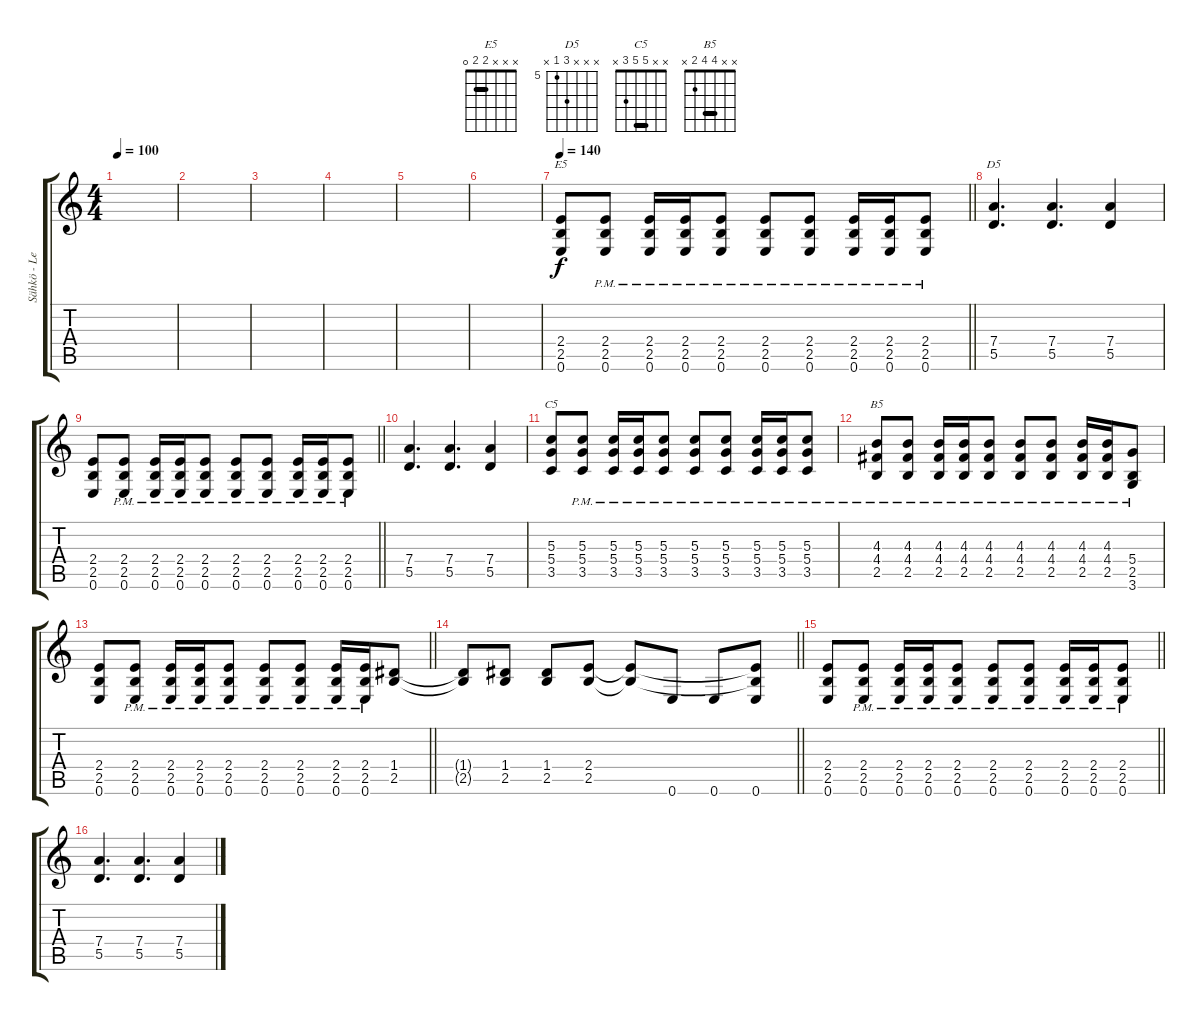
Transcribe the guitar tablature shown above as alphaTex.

\track ("Sähkö - Leadi" "Sähkö - Le") {instrument overdrivenguitar}
\staff {score tabs}
\tuning (E4 B3 G3 D3 A2 E2) {hide}
\chord ("E5" x x x 2 2 0) {barre 2}
\chord ("D5" x x x 7 5 x) {firstfret 5}
\chord ("C5" x x 5 5 3 x) {barre 5}
\chord ("B5" x x 4 4 2 x) {barre 4}
\ts (4 4)
\tempo 100
\clef g2
\ks c
|
|
|
|
|
|
\tempo 140
\barLineRight lightlight
(2.4 2.5 0.6).8{ch "E5"} (2.4{pm} 2.5{pm} 0.6{pm}).8 (2.4{pm} 2.5{pm} 0.6{pm}).16 (2.4{pm} 2.5{pm} 0.6{pm}).16 (2.4{pm} 2.5{pm} 0.6{pm}).8 (2.4{pm} 2.5{pm} 0.6{pm}).8 (2.4{pm} 2.5{pm} 0.6{pm}).8 (2.4{pm} 2.5{pm} 0.6{pm}).16 (2.4{pm} 2.5{pm} 0.6{pm}).16 (2.4{pm} 2.5{pm} 0.6{pm}).8 |
(7.4 5.5).4{d ch "D5"} (7.4 5.5).4{d} (7.4 5.5).4 |
\barLineRight lightlight
(2.4 2.5 0.6).8 (2.4{pm} 2.5{pm} 0.6{pm}).8 (2.4{pm} 2.5{pm} 0.6{pm}).16 (2.4{pm} 2.5{pm} 0.6{pm}).16 (2.4{pm} 2.5{pm} 0.6{pm}).8 (2.4{pm} 2.5{pm} 0.6{pm}).8 (2.4{pm} 2.5{pm} 0.6{pm}).8 (2.4{pm} 2.5{pm} 0.6{pm}).16 (2.4{pm} 2.5{pm} 0.6{pm}).16 (2.4{pm} 2.5{pm} 0.6{pm}).8 |
(7.4 5.5).4{d} (7.4 5.5).4{d} (7.4 5.5).4 |
(5.3 5.4 3.5).8{ch "C5"} (5.3{pm} 5.4{pm} 3.5{pm}).8 (5.3{pm} 5.4{pm} 3.5{pm}).16 (5.3{pm} 5.4{pm} 3.5{pm}).16 (5.3{pm} 5.4{pm} 3.5{pm}).8 (5.3{pm} 5.4{pm} 3.5{pm}).8 (5.3{pm} 5.4{pm} 3.5{pm}).8 (5.3{pm} 5.4{pm} 3.5{pm}).16 (5.3{pm} 5.4{pm} 3.5{pm}).16 (5.3{pm} 5.4{pm} 3.5{pm}).8 |
(4.3{pm} 4.4{pm} 2.5{pm}).8{ch "B5"} (4.3{pm} 4.4{pm} 2.5{pm}).8 (4.3{pm} 4.4{pm} 2.5{pm}).16 (4.3{pm} 4.4{pm} 2.5{pm}).16 (4.3{pm} 4.4{pm} 2.5{pm}).8 (4.3{pm} 4.4{pm} 2.5{pm}).8 (4.3{pm} 4.4{pm} 2.5{pm}).8 (4.3{pm} 4.4{pm} 2.5{pm}).16 (4.3{pm} 4.4{pm} 2.5{pm}).16 (5.4{pm} 2.5{pm} 3.6{pm}).8 |
\barLineRight lightlight
(2.4 2.5 0.6).8 (2.4{pm} 2.5{pm} 0.6{pm}).8 (2.4{pm} 2.5{pm} 0.6{pm}).16 (2.4{pm} 2.5{pm} 0.6{pm}).16 (2.4{pm} 2.5{pm} 0.6{pm}).8 (2.4{pm} 2.5{pm} 0.6{pm}).8 (2.4{pm} 2.5{pm} 0.6{pm}).8 (2.4{pm} 2.5{pm} 0.6{pm}).16 (2.4{pm} 2.5{pm} 0.6{pm}).16 (1.4 2.5).8 |
\barLineRight lightlight
(1.4{t} 2.5{t}).8 (1.4 2.5).8 (1.4 2.5).8 (2.4 2.5).8 (2.4{t} 2.5{t}).8 0.6.8 0.6.8 (2.4{t} 2.5{t} 0.6).8 |
\barLineRight lightlight
(2.4 2.5 0.6).8 (2.4{pm} 2.5{pm} 0.6{pm}).8 (2.4{pm} 2.5{pm} 0.6{pm}).16 (2.4{pm} 2.5{pm} 0.6{pm}).16 (2.4{pm} 2.5{pm} 0.6{pm}).8 (2.4{pm} 2.5{pm} 0.6{pm}).8 (2.4{pm} 2.5{pm} 0.6{pm}).8 (2.4{pm} 2.5{pm} 0.6{pm}).16 (2.4{pm} 2.5{pm} 0.6{pm}).16 (2.4{pm} 2.5{pm} 0.6{pm}).8 |
(7.4 5.5).4{d} (7.4 5.5).4{d} (7.4 5.5).4
